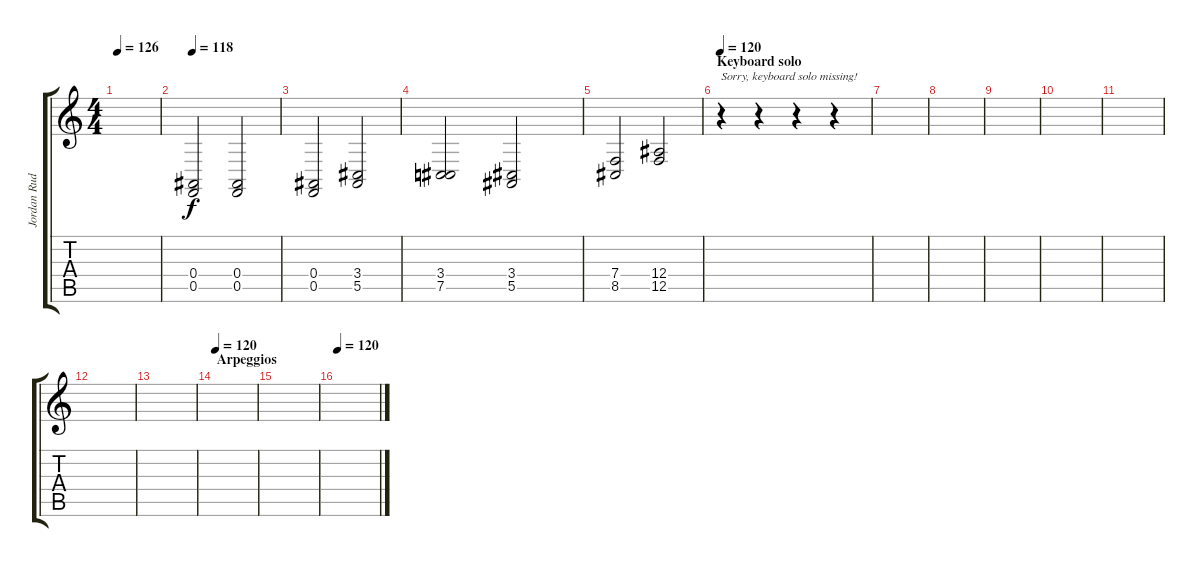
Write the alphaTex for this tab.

\track ("Jordan Rudess L" "Jordan Rud") {instrument acousticgrandpiano}
\staff {score tabs}
\tuning (C4 G3 Eb3 Bb2 F2 C2) {hide}
\ts (4 4)
\tempo 126
\clef g2
\ks c
|
\tempo 118
(0.4 0.5).2{volume 14 balance 4 instrument acousticgrandpiano} (0.4 0.5).2 |
(0.4 0.5).2 (3.4 5.5).2 |
(3.4 7.5).2 (3.4 5.5).2 |
(7.4 8.5).2 (12.4 12.5).2 |
\section ("" "Keyboard solo")
\tempo 120
r.4{txt "Sorry, keyboard solo missing!" volume 13 balance 8} r.4 r.4 r.4 |
|
|
|
|
|
|
|
\section ("" "Arpeggios")
\tempo 120
|
|
\tempo 120
